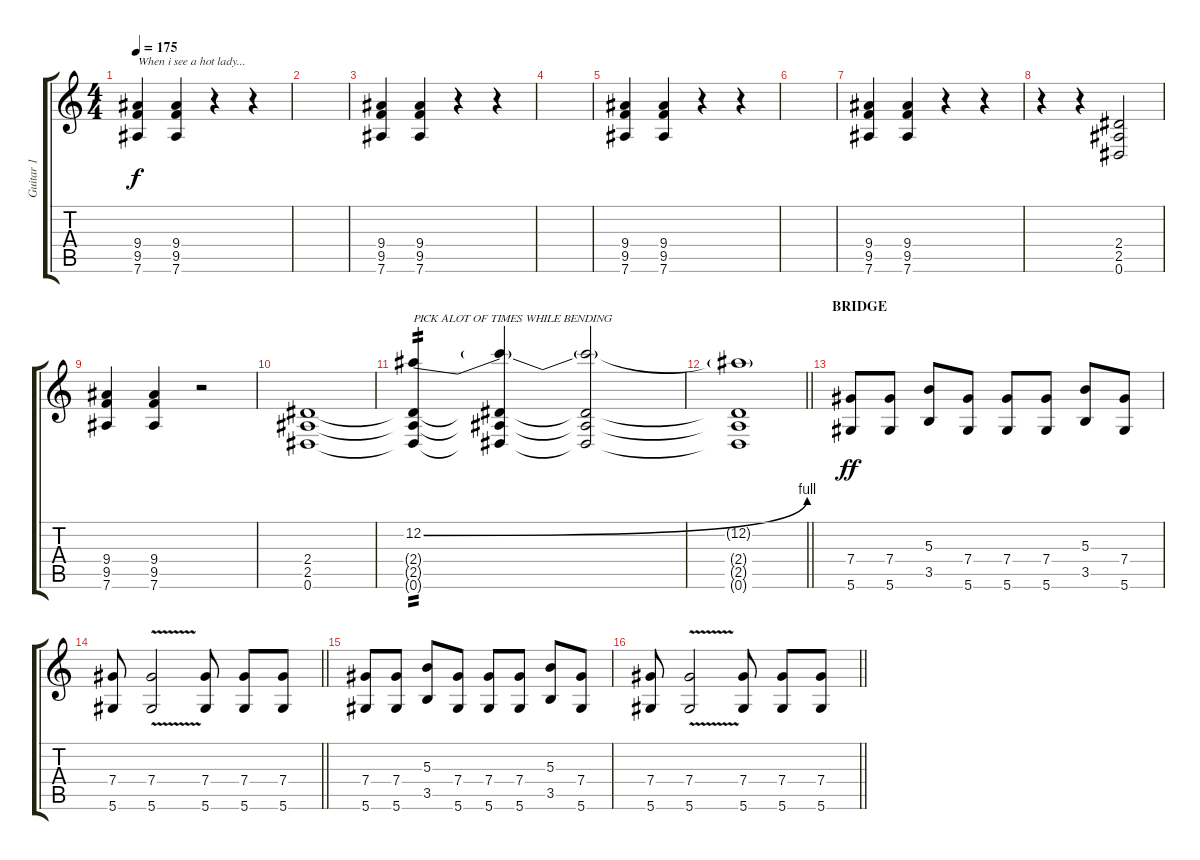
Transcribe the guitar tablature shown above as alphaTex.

\track ("Guitar 1" "Guitar 1") {instrument distortionguitar}
\staff {score tabs}
\tuning (Eb4 Bb3 Gb3 Db3 Ab2 Eb2) {hide}
\ts (4 4)
\tempo 175
\clef g2
\ks c
(9.4 9.5 7.6).4{txt "When i see a hot lady..." dy f instrument distortionguitar} (9.4 9.5 7.6).4 r.4 r.4 |
|
(9.4 9.5 7.6).4 (9.4 9.5 7.6).4 r.4 r.4 |
|
(9.4 9.5 7.6).4 (9.4 9.5 7.6).4 r.4 r.4 |
|
(9.4 9.5 7.6).4 (9.4 9.5 7.6).4 r.4 r.4 |
r.4 r.4 (2.4 2.5 0.6).2 |
(9.4 9.5 7.6).4 (9.4 9.5 7.6).4 r.2 |
(2.4 2.5 0.6).1 |
(12.2{be (bend 0 0 60 4)} 2.4{t} 2.5{t} 0.6{t}).4{txt "PICK ALOT OF TIMES WHILE BENDING" tp 2} (12.2{t} 2.4{t} 2.5{t} 0.6{t}).4 (12.2{t} 2.4{t} 2.5{t} 0.6{t}).2 |
\barLineRight lightlight
(12.2{t} 2.4{t} 2.5{t} 0.6{t}).1 |
\section ("" "BRIDGE")
(7.4 5.6).8{dy ff} (7.4 5.6).8 (5.3 3.5).8 (7.4 5.6).8 (7.4 5.6).8 (7.4 5.6).8 (5.3 3.5).8 (7.4 5.6).8 |
\barLineRight lightlight
(7.4 5.6).8 (7.4{v} 5.6{v}).2 (7.4 5.6).8 (7.4 5.6).8 (7.4 5.6).8 |
(7.4 5.6).8 (7.4 5.6).8 (5.3 3.5).8 (7.4 5.6).8 (7.4 5.6).8 (7.4 5.6).8 (5.3 3.5).8 (7.4 5.6).8 |
\barLineRight lightlight
(7.4 5.6).8 (7.4{v} 5.6{v}).2 (7.4 5.6).8 (7.4 5.6).8 (7.4 5.6).8
